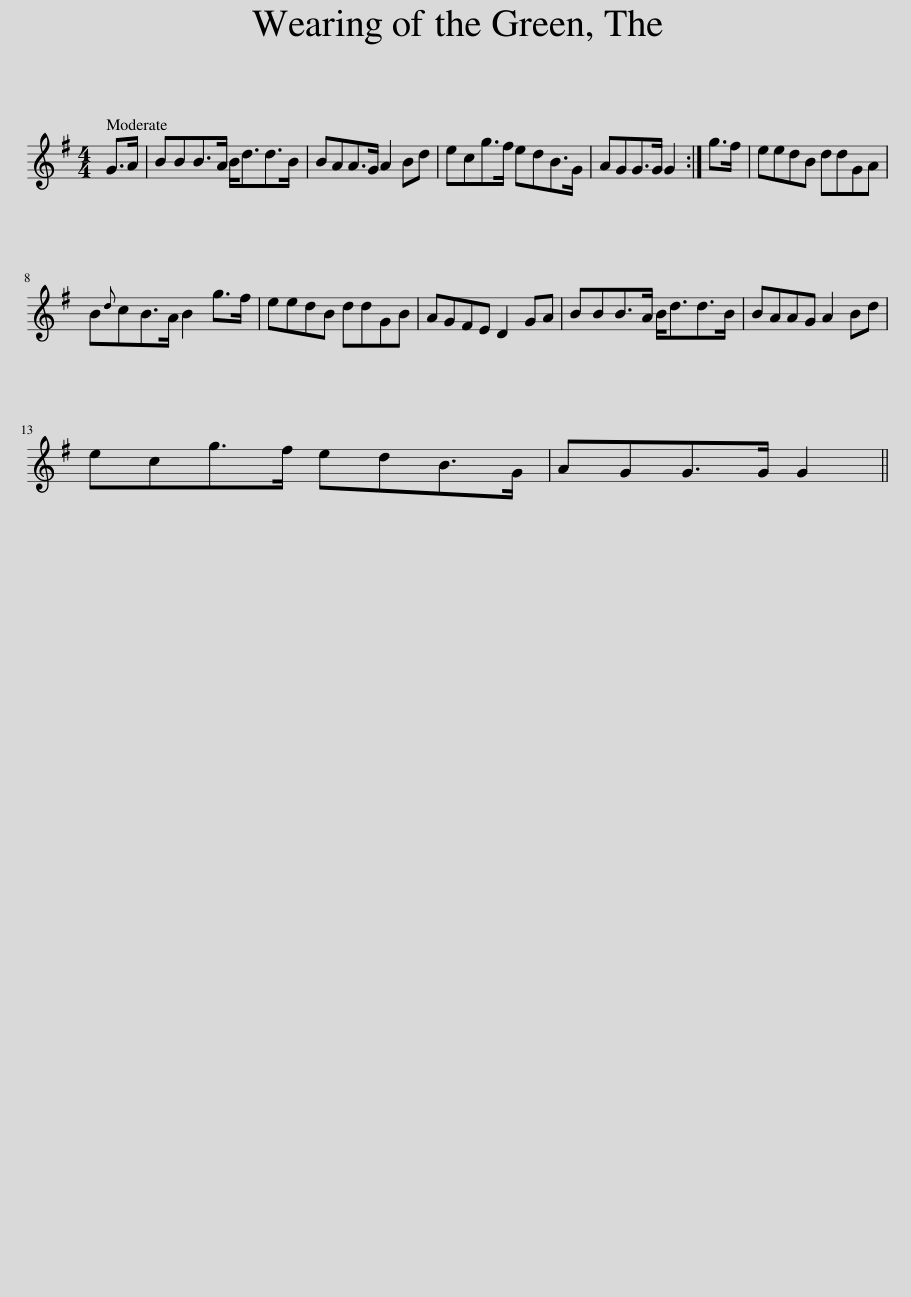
X:1
L:1/8
M:4/4
I:linebreak $
K:G
V:1 treble
V:1
 G>A | BBB>A B<dd>B | BAA>G A2 Bd | ecg>f edB>G | AGG>G G2 :| %5
 g>f | eedB ddGA |$ B{d}cB>A B2 g>f | eedB ddGB | AGFE D2 GA | %10
 BBB>A B<dd>B | BAAG A2 Bd |$ ecg>f edB>G | AGG>G G2 || %14
